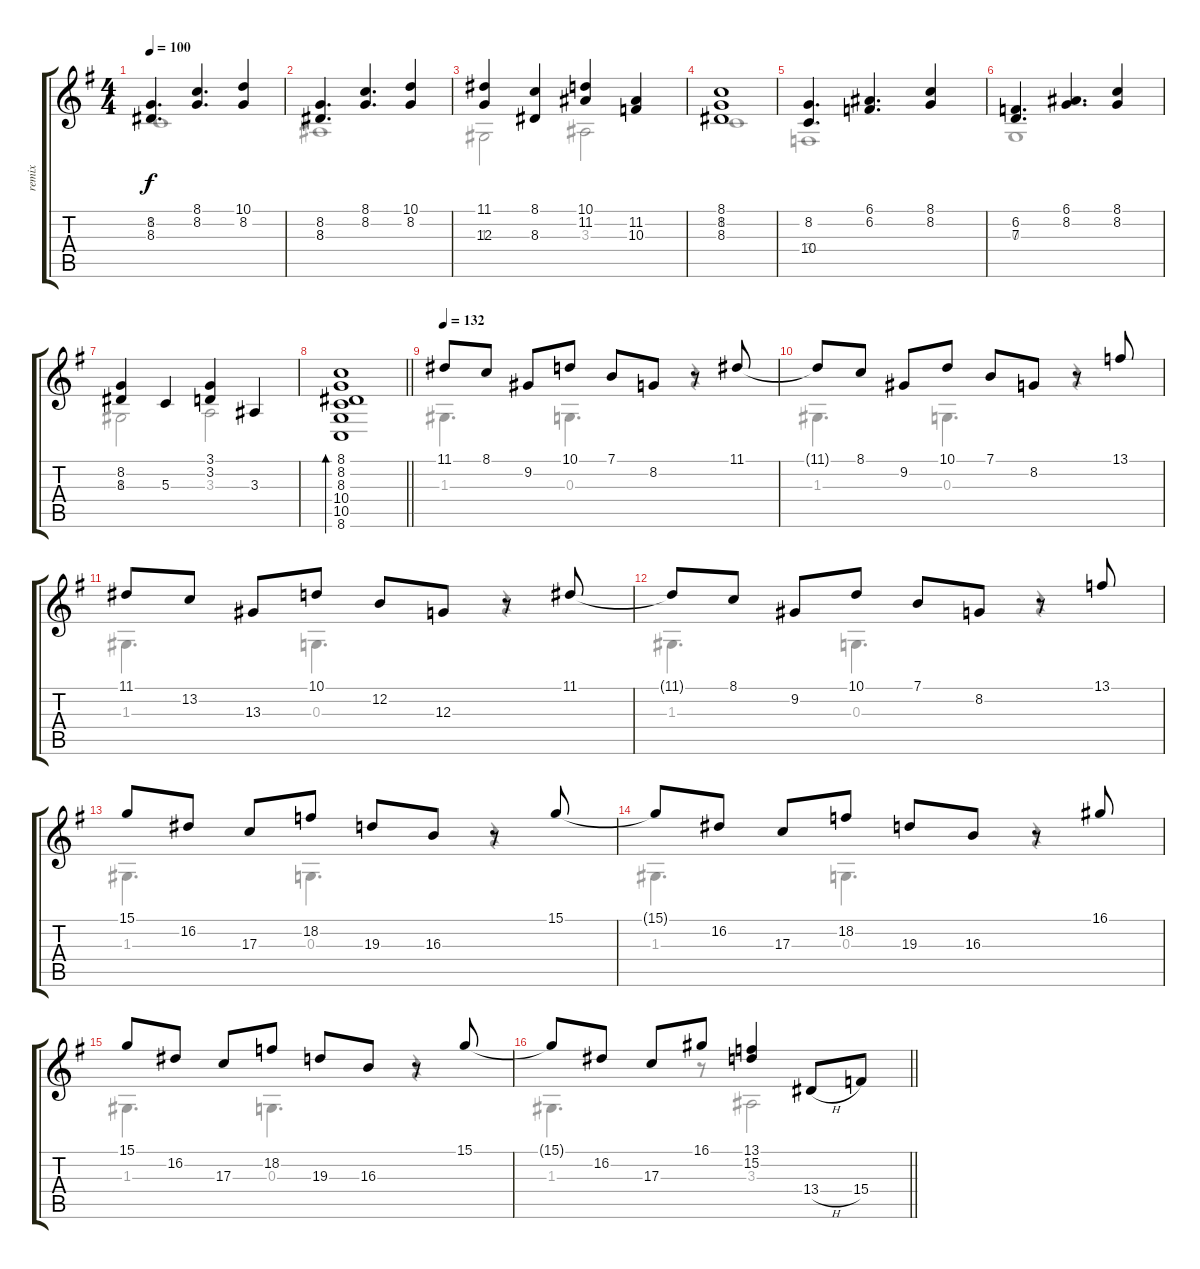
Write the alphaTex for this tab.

\track ("remix" "remix") {instrument orchestralharp}
\staff {score tabs}
\tuning (E4 B3 G3 D3 A2 E2) {hide}
\voice
\ts (4 4)
\tempo 100
\clef g2
\ks g
(8.2 8.3).4{d dy f instrument orchestralharp} (8.1 8.2).4{d} (10.1 8.2).4 |
(8.2 8.3).4{d} (8.1 8.2).4{d} (10.1 8.2).4 |
(11.1 12.3).4 (8.1 8.3).4 (10.1 11.2).4 (11.2 10.3).4 |
(8.1 8.2 8.3).1 |
(8.2 10.4).4{d} (6.1 6.2).4{d} (8.1 8.2).4 |
(6.2 7.3).4{d} (6.1 8.2).4{d} (8.1 8.2).4 |
(8.2 8.3).4 5.3.4 (3.1 3.2).4 3.3.4 |
\barLineRight lightlight
(8.1 8.2 8.3 10.4 10.5 8.6).1{bd 30} |
\tempo 132
11.1.8 8.1.8 9.2.8 10.1.8 7.1.8 8.2.8 r.8 11.1.8 |
11.1{t}.8 8.1.8 9.2.8 10.1.8 7.1.8 8.2.8 r.8 13.1.8 |
11.1.8 13.2.8 13.3.8 10.1.8 12.2.8 12.3.8 r.8 11.1.8 |
11.1{t}.8 8.1.8 9.2.8 10.1.8 7.1.8 8.2.8 r.8 13.1.8 |
15.1.8 16.2.8 17.3.8 18.2.8 19.3.8 16.3.8 r.8 15.1.8 |
15.1{t}.8 16.2.8 17.3.8 18.2.8 19.3.8 16.3.8 r.8 16.1.8 |
15.1.8 16.2.8 17.3.8 18.2.8 19.3.8 16.3.8 r.8 15.1.8 |
\barLineRight lightlight
15.1{t}.8 16.2.8 17.3.8 16.1.8 (13.1 15.2).4 13.4{h}.8 15.4.8
\voice
\clef g2
\ottava regular
\simile none
\ks g
1.2.1{dy f} |
3.3.1 |
1.3.2 3.3.2 |
1.2.1 |
3.4.1 |
0.3.1 |
1.3.2 3.3.2 |
\barLineRight lightlight
|
1.3.4{d} 0.3.4{d} r.4 |
1.3.4{d} 0.3.4{d} r.4 |
1.3.4{d} 0.3.4{d} r.4 |
1.3.4{d} 0.3.4{d} r.4 |
1.3.4{d} 0.3.4{d} r.4 |
1.3.4{d} 0.3.4{d} r.4 |
1.3.4{d} 0.3.4{d} r.4 |
\barLineRight lightlight
1.3.4{d} r.8 3.3.2
